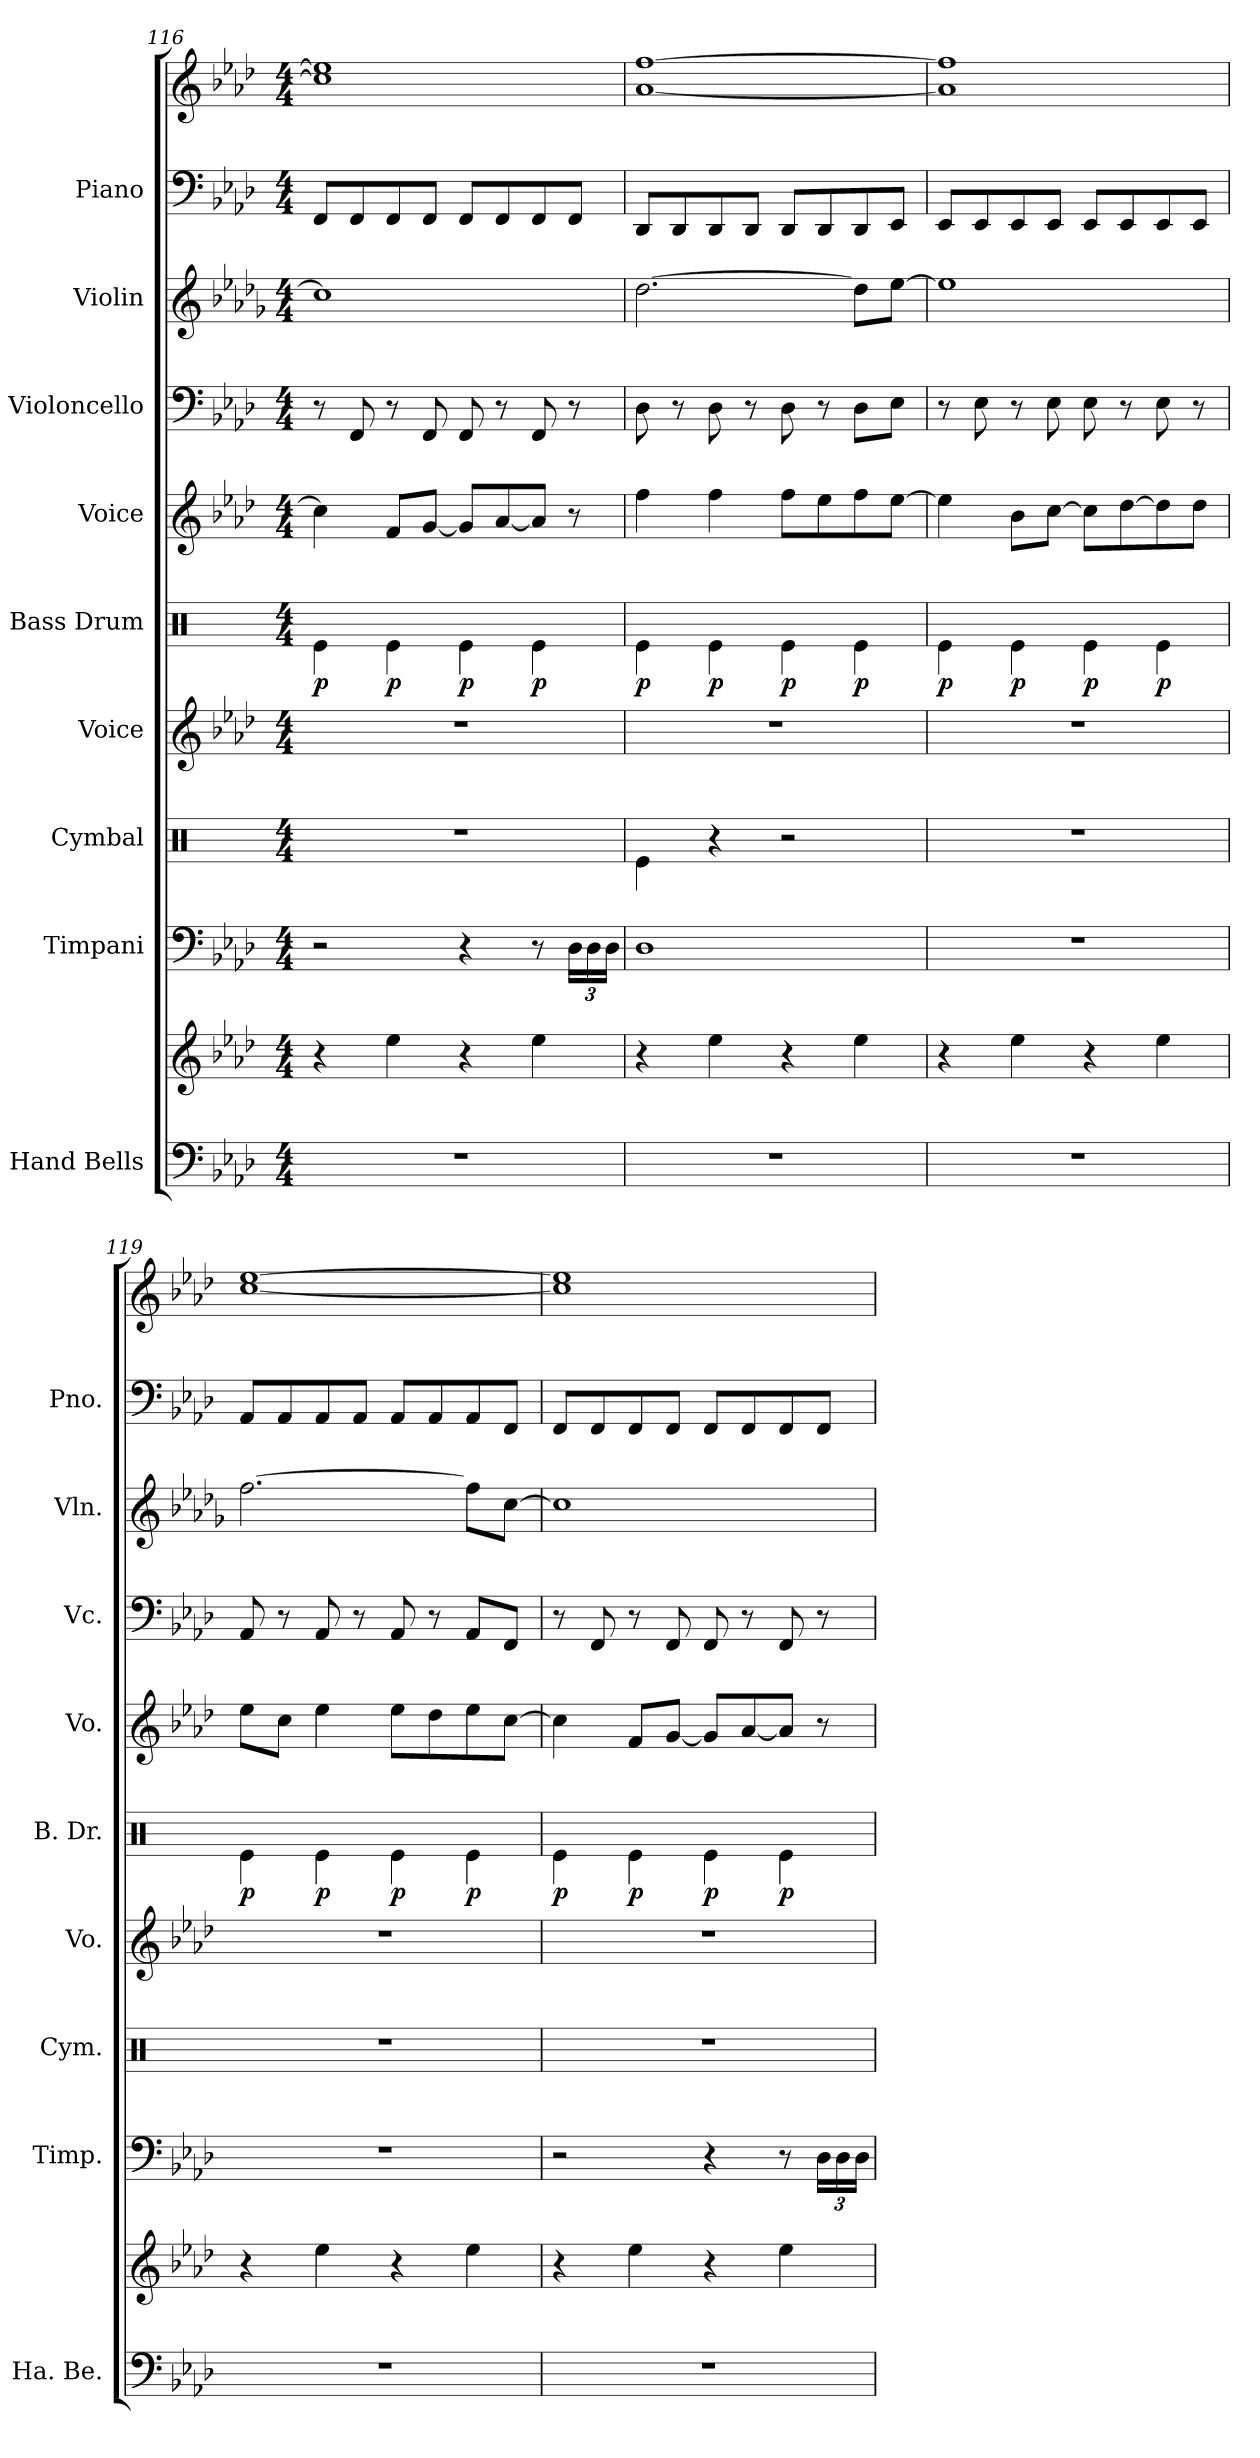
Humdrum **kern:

**kern	**kern	**kern	**kern	**kern	**kern	**dynam	**kern	**kern	**kern	**kern	**kern
*part9	*part9	*part8	*part7	*part6	*part5	*part5	*part4	*part3	*part2	*part1	*part1
*staff11	*staff10	*staff9	*staff8	*staff7	*staff6	*staff6	*staff5	*staff4	*staff3	*staff2	*staff1
*I"Hand Bells	*	*I"Timpani	*I"Cymbal	*I"Voice	*I"Bass Drum	*	*I"Voice	*I"Violoncello	*I"Violin	*I"Piano	*
*I'Ha. Be.	*	*I'Timp.	*I'Cym.	*I'Vo.	*I'B. Dr.	*	*I'Vo.	*I'Vc.	*I'Vln.	*I'Pno.	*
!!LO:PB:g=z
*clefF4	*clefG2	*clefF4	*clefX	*clefG2	*clefX	*	*clefG2	*clefF4	*clefG2	*clefF4	*clefG2
*k[b-e-a-d-]	*k[b-e-a-d-]	*k[b-e-a-d-]	*k[]	*k[b-e-a-d-]	*k[]	*	*k[b-e-a-d-]	*k[b-e-a-d-]	*k[b-e-a-d-g-]	*k[b-e-a-d-]	*k[b-e-a-d-]
*M4/4	*M4/4	*M4/4	*M4/4	*M4/4	*M4/4	*	*M4/4	*M4/4	*M4/4	*M4/4	*M4/4
=116	=116	=116	=116	=116	=116	=116	=116	=116	=116	=116	=116
!	!	!	!	!	!	!LO:DY:b	!	!	!	!	!
1r	4r	2r	1r	1r	4Re\	p	4cc\]	8r	1cc]	8FF/L	1cc] 1ee-]
.	.	.	.	.	.	.	.	8FF/	.	8FF/	.
!	!	!	!	!	!	!LO:DY:b	!	!	!	!	!
.	4ee-\	.	.	.	4Re\	p	8f/L	8r	.	8FF/	.
.	.	.	.	.	.	.	[8g/J	8FF/	.	8FF/J	.
!	!	!	!	!	!	!LO:DY:b	!	!	!	!	!
.	4r	4r	.	.	4Re\	p	8g/L]	8FF/	.	8FF/L	.
.	.	.	.	.	.	.	[8a-/	8r	.	8FF/	.
!	!	!	!	!	!	!LO:DY:b	!	!	!	!	!
.	4ee-\	8r	.	.	4Re\	p	8a-/J]	8FF/	.	8FF/	.
*	*	*Xbrackettup	*	*	*	*	*	*	*	*	*
.	.	24D-\LL	.	.	.	.	8r	8r	.	8FF/J	.
.	.	24D-\	.	.	.	.	.	.	.	.	.
.	.	24D-\JJ	.	.	.	.	.	.	.	.	.
=117	=117	=117	=117	=117	=117	=117	=117	=117	=117	=117	=117
!	!	!	!	!	!	!LO:DY:b	!	!	!	!	!
1r	4r	1D-	4Re\	1r	4Re\	p	4ff\	8D-\	[2.dd-\	8DD-/L	[1a- [1ff
.	.	.	.	.	.	.	.	8r	.	8DD-/	.
!	!	!	!	!	!	!LO:DY:b	!	!	!	!	!
.	4ee-\	.	4r	.	4Re\	p	4ff\	8D-\	.	8DD-/	.
.	.	.	.	.	.	.	.	8r	.	8DD-/J	.
!	!	!	!	!	!	!LO:DY:b	!	!	!	!	!
.	4r	.	2r	.	4Re\	p	8ff\L	8D-\	.	8DD-/L	.
.	.	.	.	.	.	.	8ee-\	8r	.	8DD-/	.
!	!	!	!	!	!	!LO:DY:b	!	!	!	!	!
.	4ee-\	.	.	.	4Re\	p	8ff\	8D-\L	8dd-\L]	8DD-/	.
.	.	.	.	.	.	.	[8ee-\J	8E-\J	[8ee-\J	8EE-/J	.
=118	=118	=118	=118	=118	=118	=118	=118	=118	=118	=118	=118
!	!	!	!	!	!	!LO:DY:b	!	!	!	!	!
1r	4r	1r	1r	1r	4Re\	p	4ee-\]	8r	1ee-]	8EE-/L	1a-] 1ff]
.	.	.	.	.	.	.	.	8E-\	.	8EE-/	.
!	!	!	!	!	!	!LO:DY:b	!	!	!	!	!
.	4ee-\	.	.	.	4Re\	p	8b-\L	8r	.	8EE-/	.
.	.	.	.	.	.	.	[8cc\J	8E-\	.	8EE-/J	.
!	!	!	!	!	!	!LO:DY:b	!	!	!	!	!
.	4r	.	.	.	4Re\	p	8cc\L]	8E-\	.	8EE-/L	.
.	.	.	.	.	.	.	[8dd-\	8r	.	8EE-/	.
!	!	!	!	!	!	!LO:DY:b	!	!	!	!	!
.	4ee-\	.	.	.	4Re\	p	8dd-\]	8E-\	.	8EE-/	.
.	.	.	.	.	.	.	8dd-\J	8r	.	8EE-/J	.
!!LO:PB:g=z
=119	=119	=119	=119	=119	=119	=119	=119	=119	=119	=119	=119
!	!	!	!	!	!	!LO:DY:b	!	!	!	!	!
1r	4r	1r	1r	1r	4Re\	p	8ee-\L	8AA-/	[2.ff\	8AA-/L	[1cc [1ee-
.	.	.	.	.	.	.	8cc\J	8r	.	8AA-/	.
!	!	!	!	!	!	!LO:DY:b	!	!	!	!	!
.	4ee-\	.	.	.	4Re\	p	4ee-\	8AA-/	.	8AA-/	.
.	.	.	.	.	.	.	.	8r	.	8AA-/J	.
!	!	!	!	!	!	!LO:DY:b	!	!	!	!	!
.	4r	.	.	.	4Re\	p	8ee-\L	8AA-/	.	8AA-/L	.
.	.	.	.	.	.	.	8dd-\	8r	.	8AA-/	.
!	!	!	!	!	!	!LO:DY:b	!	!	!	!	!
.	4ee-\	.	.	.	4Re\	p	8ee-\	8AA-/L	8ff\L]	8AA-/	.
.	.	.	.	.	.	.	[8cc\J	8FF/J	[8cc\J	8FF/J	.
=120	=120	=120	=120	=120	=120	=120	=120	=120	=120	=120	=120
!	!	!	!	!	!	!LO:DY:b	!	!	!	!	!
1r	4r	2r	1r	1r	4Re\	p	4cc\]	8r	1cc]	8FF/L	1cc] 1ee-]
.	.	.	.	.	.	.	.	8FF/	.	8FF/	.
!	!	!	!	!	!	!LO:DY:b	!	!	!	!	!
.	4ee-\	.	.	.	4Re\	p	8f/L	8r	.	8FF/	.
.	.	.	.	.	.	.	[8g/J	8FF/	.	8FF/J	.
!	!	!	!	!	!	!LO:DY:b	!	!	!	!	!
.	4r	4r	.	.	4Re\	p	8g/L]	8FF/	.	8FF/L	.
.	.	.	.	.	.	.	[8a-/	8r	.	8FF/	.
!	!	!	!	!	!	!LO:DY:b	!	!	!	!	!
.	4ee-\	8r	.	.	4Re\	p	8a-/J]	8FF/	.	8FF/	.
.	.	24D-\LL	.	.	.	.	8r	8r	.	8FF/J	.
.	.	24D-\	.	.	.	.	.	.	.	.	.
.	.	24D-\JJ	.	.	.	.	.	.	.	.	.
=	=	=	=	=	=	=	=	=	=	=	=
*-	*-	*-	*-	*-	*-	*-	*-	*-	*-	*-	*-
